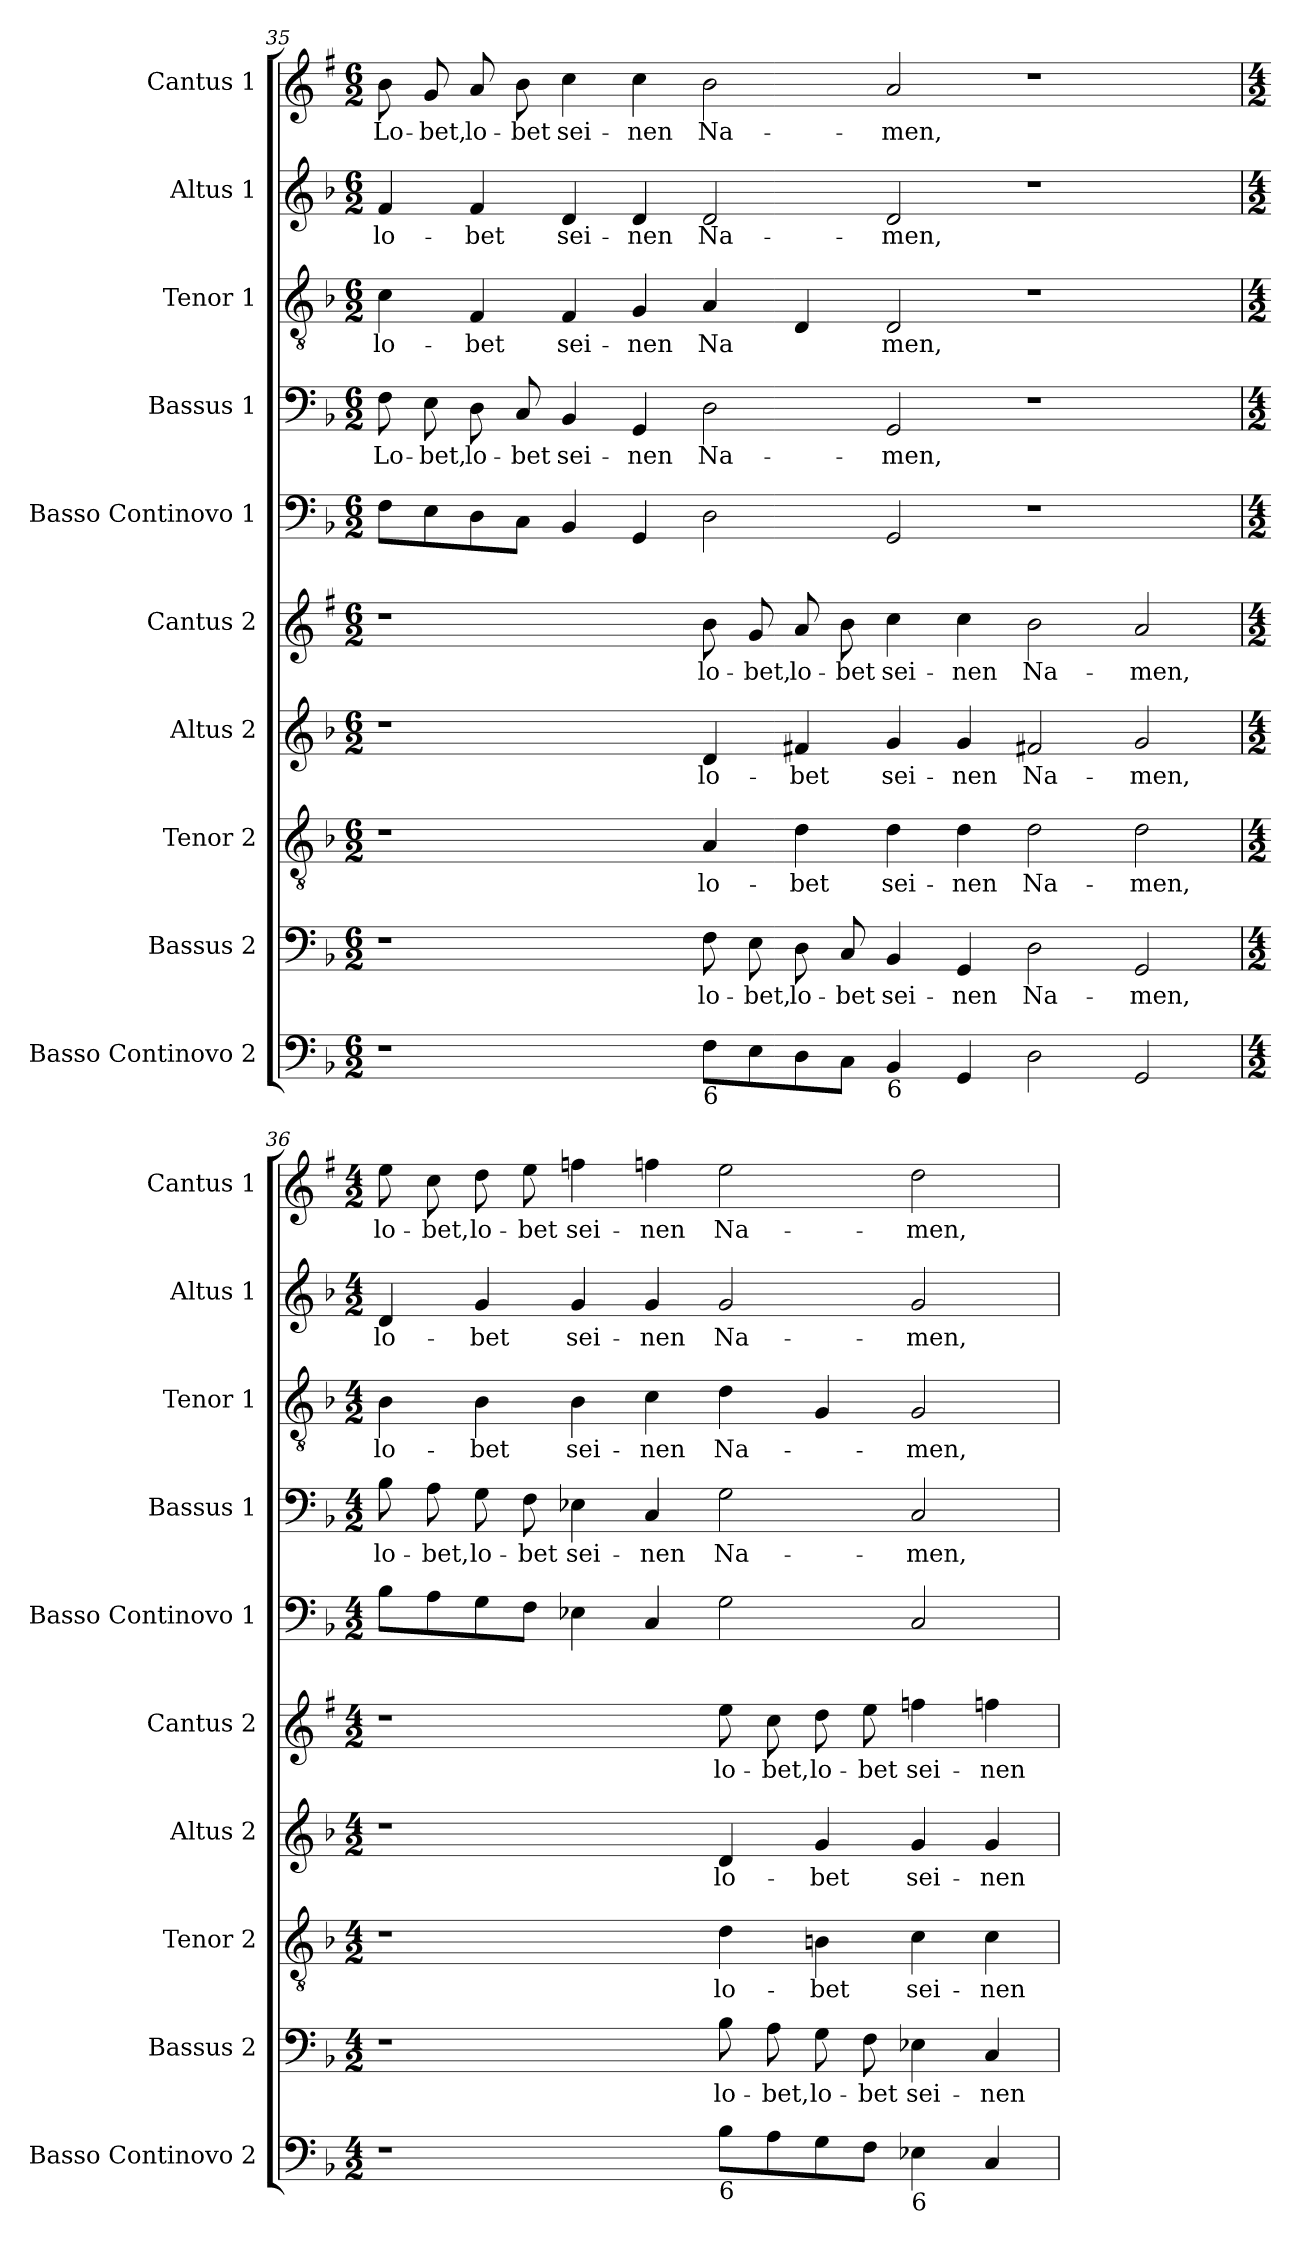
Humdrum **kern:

**kern	**kern	**text	**kern	**text	**kern	**text	**kern	**text	**kern	**kern	**text	**kern	**text	**kern	**text	**kern	**text
*part10	*part9	*part9	*part8	*part8	*part7	*part7	*part6	*part6	*part5	*part4	*part4	*part3	*part3	*part2	*part2	*part1	*part1
*staff10	*staff9	*staff9	*staff8	*staff8	*staff7	*staff7	*staff6	*staff6	*staff5	*staff4	*staff4	*staff3	*staff3	*staff2	*staff2	*staff1	*staff1
*I"Basso Continovo 2	*I"Bassus 2	*	*I"Tenor 2	*	*I"Altus 2	*	*I"Cantus 2	*	*I"Basso Continovo 1	*I"Bassus 1	*	*I"Tenor 1	*	*I"Altus 1	*	*I"Cantus 1	*
*I'Basso Continovo 2	*I'Bassus 2	*	*I'Tenor 2	*	*I'Altus 2	*	*I'Cantus 2	*	*I'Basso Continovo 1	*I'Bassus 1	*	*I'Tenor 1	*	*I'Altus 1	*	*I'Cantus 1	*
!!LO:LB:g=z
*clefF4	*clefF4	*	*clefGv2	*	*clefG2	*	*clefG2	*	*clefF4	*clefF4	*	*clefGv2	*	*clefG2	*	*clefG2	*
*	*	*	*	*	*	*	*ITrd1c2	*	*	*	*	*	*	*	*	*ITrd1c2	*
*k[b-]	*k[b-]	*	*k[b-]	*	*k[b-]	*	*k[b-]	*	*k[b-]	*k[b-]	*	*k[b-]	*	*k[b-]	*	*k[b-]	*
*F:	*F:	*	*F:	*	*F:	*	*F:	*	*F:	*F:	*	*F:	*	*F:	*	*F:	*
*M6/2	*M6/2	*	*M6/2	*	*M6/2	*	*M6/2	*	*M6/2	*M6/2	*	*M6/2	*	*M6/2	*	*M6/2	*
=35	=35	=35	=35	=35	=35	=35	=35	=35	=35	=35	=35	=35	=35	=35	=35	=35	=35
!	!	!	!	!	!	!	!	!	!	!	!LO:LY:b	!	!LO:LY:b	!	!LO:LY:b	!	!LO:LY:b
1r	1r	.	1r	.	1r	.	1r	.	8FL	8F	Lo-	4c	lo-	4f	lo-	8a	Lo-
!	!	!	!	!	!	!	!	!	!	!	!LO:LY:b	!	!	!	!	!	!LO:LY:b
.	.	.	.	.	.	.	.	.	8E	8E	-bet,	.	.	.	.	8f	-bet,
!	!	!	!	!	!	!	!	!	!	!	!LO:LY:b	!	!LO:LY:b	!	!LO:LY:b	!	!LO:LY:b
.	.	.	.	.	.	.	.	.	8D	8D	lo-	4F	-bet	4f	-bet	8g	lo-
!	!	!	!	!	!	!	!	!	!	!	!LO:LY:b	!	!	!	!	!	!LO:LY:b
.	.	.	.	.	.	.	.	.	8CJ	8C	-bet	.	.	.	.	8a	-bet
!	!	!	!	!	!	!	!	!	!	!	!LO:LY:b	!	!LO:LY:b	!	!LO:LY:b	!	!LO:LY:b
.	.	.	.	.	.	.	.	.	4BB-	4BB-	sei-	4F	sei-	4d	sei-	4b-	sei-
!	!	!	!	!	!	!	!	!	!	!	!LO:LY:b	!	!LO:LY:b	!	!LO:LY:b	!	!LO:LY:b
.	.	.	.	.	.	.	.	.	4GG	4GG	-nen	4G	-nen	4d	-nen	4b-	-nen
!LO:TX:b:t=6	!	!	!	!	!	!	!	!	!	!	!	!	!	!	!	!	!
!	!	!LO:LY:b	!	!LO:LY:b	!	!LO:LY:b	!	!LO:LY:b	!	!	!LO:LY:b	!	!LO:LY:b	!	!LO:LY:b	!	!LO:LY:b
8FL	8F	lo-	4A	lo-	4d	lo-	8a	lo-	2D	2D	Na-	4A	Na	2d	Na-	2a	Na-
!	!	!LO:LY:b	!	!	!	!	!	!LO:LY:b	!	!	!	!	!	!	!	!	!
8E	8E	-bet,	.	.	.	.	8f	-bet,	.	.	.	.	.	.	.	.	.
!	!	!LO:LY:b	!	!LO:LY:b	!	!LO:LY:b	!	!LO:LY:b	!	!	!	!	!	!	!	!	!
8D	8D	lo-	4d	-bet	4f#X	-bet	8g	lo-	.	.	.	4D	.	.	.	.	.
!	!	!LO:LY:b	!	!	!	!	!	!LO:LY:b	!	!	!	!	!	!	!	!	!
8CJ	8C	-bet	.	.	.	.	8a	-bet	.	.	.	.	.	.	.	.	.
!LO:TX:b:t=6	!	!	!	!	!	!	!	!	!	!	!	!	!	!	!	!	!
!	!	!LO:LY:b	!	!LO:LY:b	!	!LO:LY:b	!	!LO:LY:b	!	!	!LO:LY:b	!	!LO:LY:b	!	!LO:LY:b	!	!LO:LY:b
4BB-	4BB-	sei-	4d	sei-	4g	sei-	4b-	sei-	2GG	2GG	-men,	2D	men,	2d	-men,	2g	-men,
!	!	!LO:LY:b	!	!LO:LY:b	!	!LO:LY:b	!	!LO:LY:b	!	!	!	!	!	!	!	!	!
4GG	4GG	-nen	4d	-nen	4g	-nen	4b-	-nen	.	.	.	.	.	.	.	.	.
!	!	!LO:LY:b	!	!LO:LY:b	!	!LO:LY:b	!	!LO:LY:b	!	!	!	!	!	!	!	!	!
2D	2D	Na-	2d	Na-	2f#X	Na-	2a	Na-	1r	1r	.	1r	.	1r	.	1r	.
!	!	!LO:LY:b	!	!LO:LY:b	!	!LO:LY:b	!	!LO:LY:b	!	!	!	!	!	!	!	!	!
2GG	2GG	-men,	2d	-men,	2g	-men,	2g	-men,	.	.	.	.	.	.	.	.	.
=36	=36	=36	=36	=36	=36	=36	=36	=36	=36	=36	=36	=36	=36	=36	=36	=36	=36
*M4/2	*M4/2	*	*M4/2	*	*M4/2	*	*M4/2	*	*M4/2	*M4/2	*	*M4/2	*	*M4/2	*	*M4/2	*
!	!	!	!	!	!	!	!	!	!	!	!LO:LY:b	!	!LO:LY:b	!	!LO:LY:b	!	!LO:LY:b
1r	1r	.	1r	.	1r	.	1r	.	8B-L	8B-	lo-	4B-	lo-	4d	lo-	8dd	lo-
!	!	!	!	!	!	!	!	!	!	!	!LO:LY:b	!	!	!	!	!	!LO:LY:b
.	.	.	.	.	.	.	.	.	8A	8A	-bet,	.	.	.	.	8b-	-bet,
!	!	!	!	!	!	!	!	!	!	!	!LO:LY:b	!	!LO:LY:b	!	!LO:LY:b	!	!LO:LY:b
.	.	.	.	.	.	.	.	.	8G	8G	lo-	4B-	-bet	4g	-bet	8cc	lo-
!	!	!	!	!	!	!	!	!	!	!	!LO:LY:b	!	!	!	!	!	!LO:LY:b
.	.	.	.	.	.	.	.	.	8FJ	8F	-bet	.	.	.	.	8dd	-bet
!	!	!	!	!	!	!	!	!	!	!	!LO:LY:b	!	!LO:LY:b	!	!LO:LY:b	!	!LO:LY:b
.	.	.	.	.	.	.	.	.	4E-X	4E-X	sei-	4B-	sei-	4g	sei-	4ee-X	sei-
!	!	!	!	!	!	!	!	!	!	!	!LO:LY:b	!	!LO:LY:b	!	!LO:LY:b	!	!LO:LY:b
.	.	.	.	.	.	.	.	.	4C	4C	-nen	4c	-nen	4g	-nen	4ee-X	-nen
!LO:TX:b:t=6	!	!	!	!	!	!	!	!	!	!	!	!	!	!	!	!	!
!	!	!LO:LY:b	!	!LO:LY:b	!	!LO:LY:b	!	!LO:LY:b	!	!	!LO:LY:b	!	!LO:LY:b	!	!LO:LY:b	!	!LO:LY:b
8B-L	8B-	lo-	4d	lo-	4d	lo-	8dd	lo-	2G	2G	Na-	4d	Na-	2g	Na-	2dd	Na-
!	!	!LO:LY:b	!	!	!	!	!	!LO:LY:b	!	!	!	!	!	!	!	!	!
8A	8A	-bet,	.	.	.	.	8b-	-bet,	.	.	.	.	.	.	.	.	.
!	!	!LO:LY:b	!	!LO:LY:b	!	!LO:LY:b	!	!LO:LY:b	!	!	!	!	!	!	!	!	!
8G	8G	lo-	4Bn	-bet	4g	-bet	8cc	lo-	.	.	.	4G	.	.	.	.	.
!	!	!LO:LY:b	!	!	!	!	!	!LO:LY:b	!	!	!	!	!	!	!	!	!
8FJ	8F	-bet	.	.	.	.	8dd	-bet	.	.	.	.	.	.	.	.	.
!LO:TX:b:t=6	!	!	!	!	!	!	!	!	!	!	!	!	!	!	!	!	!
!	!	!LO:LY:b	!	!LO:LY:b	!	!LO:LY:b	!	!LO:LY:b	!	!	!LO:LY:b	!	!LO:LY:b	!	!LO:LY:b	!	!LO:LY:b
4E-X	4E-X	sei-	4c	sei-	4g	sei-	4ee-X	sei-	2C	2C	-men,	2G	-men,	2g	-men,	2cc	-men,
!	!	!LO:LY:b	!	!LO:LY:b	!	!LO:LY:b	!	!LO:LY:b	!	!	!	!	!	!	!	!	!
4C	4C	-nen	4c	-nen	4g	-nen	4ee-X	-nen	.	.	.	.	.	.	.	.	.
=	=	=	=	=	=	=	=	=	=	=	=	=	=	=	=	=	=
*-	*-	*-	*-	*-	*-	*-	*-	*-	*-	*-	*-	*-	*-	*-	*-	*-	*-
